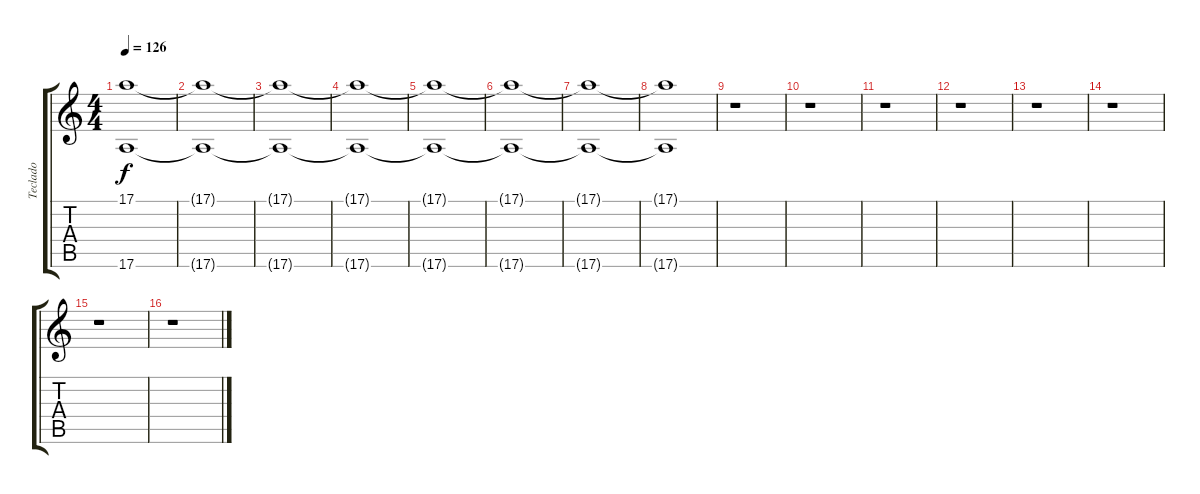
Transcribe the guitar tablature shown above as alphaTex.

\track ("Teclado" "Teclado") {instrument rockorgan}
\staff {score tabs}
\tuning (E4 B3 G3 D3 A2 E2) {hide}
\ts (4 4)
\tempo 126
\clef g2
\ks c
(17.1{t} 17.6{t}).1{dy f} |
(17.1{t} 17.6{t}).1 |
(17.1{t} 17.6{t}).1 |
(17.1{t} 17.6{t}).1 |
(17.1{t} 17.6{t}).1 |
(17.1{t} 17.6{t}).1 |
(17.1{t} 17.6{t}).1 |
(17.1{t} 17.6{t}).1 |
r.1 |
r.1 |
r.1 |
r.1 |
r.1 |
r.1 |
r.1 |
r.1
